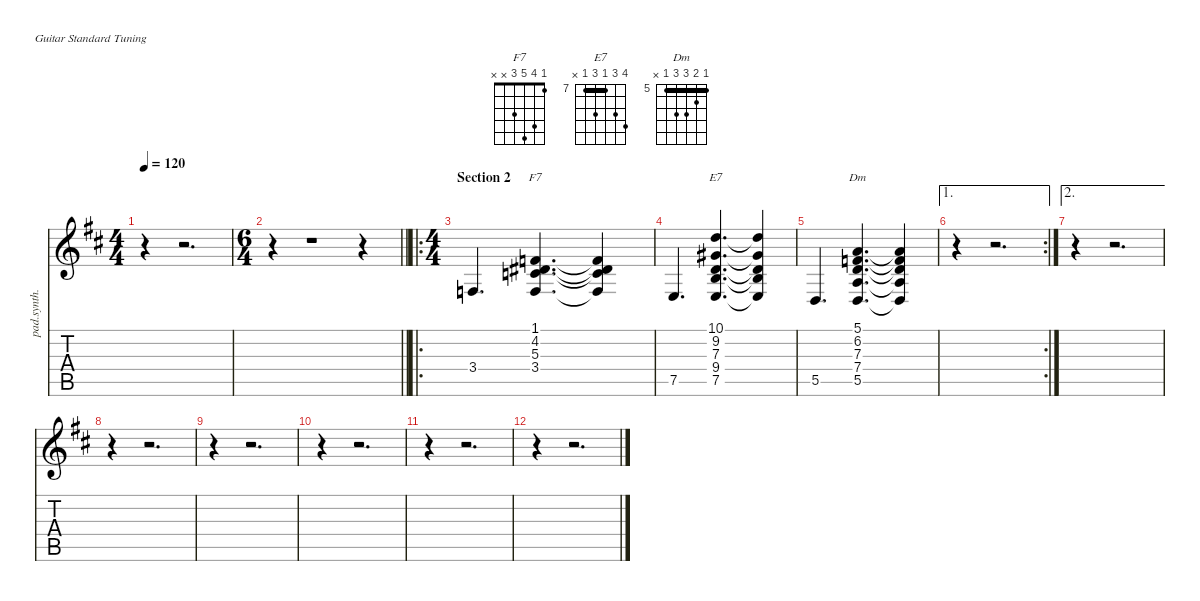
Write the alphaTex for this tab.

\defaultSystemsLayout 4
\hideDynamics
\bracketExtendMode nobrackets
\otherSystemsTrackNameOrientation horizontal
\track ("Keyboard" "pad.synth.") {instrument pad1newage}
\staff {score tabs}
\tuning (E4 B3 G3 D3 A2 E2)
\chord ("F7" 1 4 5 3 x x)
\chord ("E7" 10 9 7 9 7 x) {firstfret 7 barre 7}
\chord ("Dm" 5 6 7 7 5 x) {firstfret 5 barre 5}
\ts (4 4)
\tempo 120
\clef g2
\ks d
r.4{dy f} r.2{d} |
\ts (6 4)
\beaming (8 2 2 2 6)
\barLineRight lightlight
r.4 r.1 r.4 |
\ro
\ts (4 4)
\beaming (8 2 2 2 2)
\section ("" "Section 2")
3.4{acc forcenatural}.4{d} (1.1{acc forcenatural} 4.2{acc #} 5.3{acc forcenatural} 3.4{acc forcenatural}).4{d ch "F7"} (1.1{t acc forcenatural} 4.2{t acc #} 5.3{t acc forcenatural} 3.4{t acc forcenatural}).4 |
7.5{acc forcenatural}.4{d} (10.1{acc forcenatural} 9.2{acc #} 7.3{acc forcenatural} 9.4{acc forcenatural} 7.5{acc forcenatural}).4{d ch "E7"} (10.1{t acc forcenatural} 9.2{t acc #} 7.3{t acc forcenatural} 9.4{t acc forcenatural} 7.5{t acc forcenatural}).4 |
5.5{acc forcenatural}.4{d} (5.1{acc forcenatural} 6.2{acc forcenatural} 7.3{acc forcenatural} 7.4{acc forcenatural} 5.5{acc forcenatural}).4{d ch "Dm"} (5.1{t acc forcenatural} 6.2{t acc forcenatural} 7.3{t acc forcenatural} 7.4{t acc forcenatural} 5.5{t acc forcenatural}).4 |
\ae 1
\rc 2
r.4 r.2{d} |
\ae 2
r.4 r.2{d} |
r.4 r.2{d} |
r.4 r.2{d} |
r.4 r.2{d} |
r.4 r.2{d} |
r.4 r.2{d}
